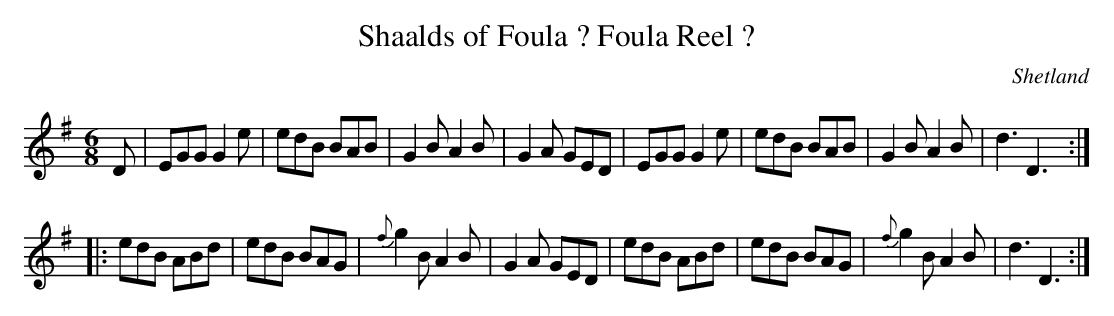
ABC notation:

X:1
T:Shaalds of Foula ? Foula Reel ?
M:6/8
O:Shetland
K:G major
D|EGG G2e|edB BAB|G2B A2B|G2A GED|\
EGG G2e|edB BAB|G2B A2B|d3 D3:|
|:edB ABd|edB BAG|{f}g2B A2B|G2A GED|\
edB ABd|edB BAG|{f}g2B A2B|d3 D3:|
